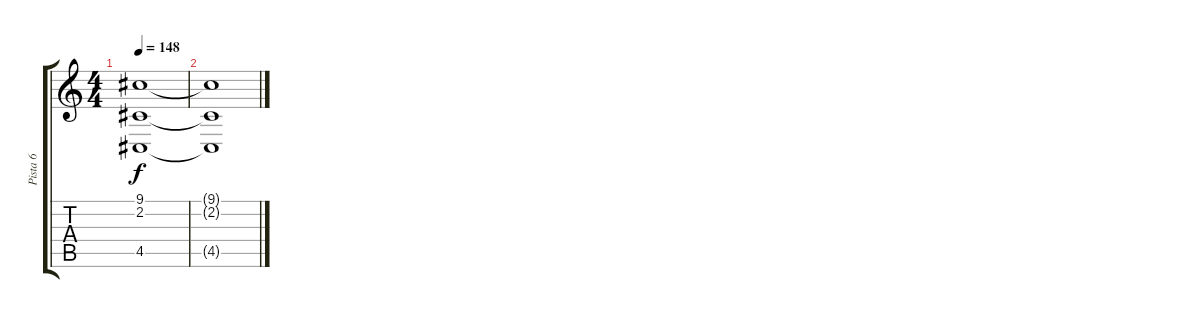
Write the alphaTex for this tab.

\track ("Pista 6" "Pista 6") {instrument stringensemble1}
\staff {score tabs}
\tuning (E4 B3 G3 D3 A2 E2) {hide}
\ts (4 4)
\tempo 148
\clef g2
\ks c
(9.1{t} 2.2{t} 4.5{t}).1{dy f} |
(9.1{t} 2.2{t} 4.5{t}).1
